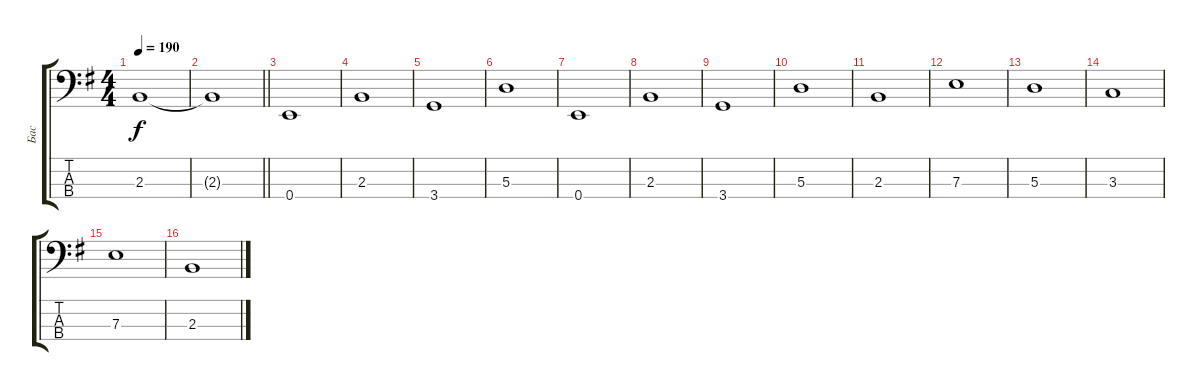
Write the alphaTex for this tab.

\track ("Бас" "Бас") {instrument electricbassfinger}
\staff {score tabs}
\tuning (G2 D2 A1 E1) {hide}
\ts (4 4)
\tempo 190
\clef f4
\ks g
2.3{t}.1{dy f} |
\barLineRight lightlight
2.3{t}.1 |
0.4.1 |
2.3.1 |
3.4.1 |
5.3.1 |
0.4.1 |
2.3.1 |
3.4.1 |
5.3.1 |
2.3.1 |
7.3.1 |
5.3.1 |
3.3.1 |
7.3.1 |
2.3.1
